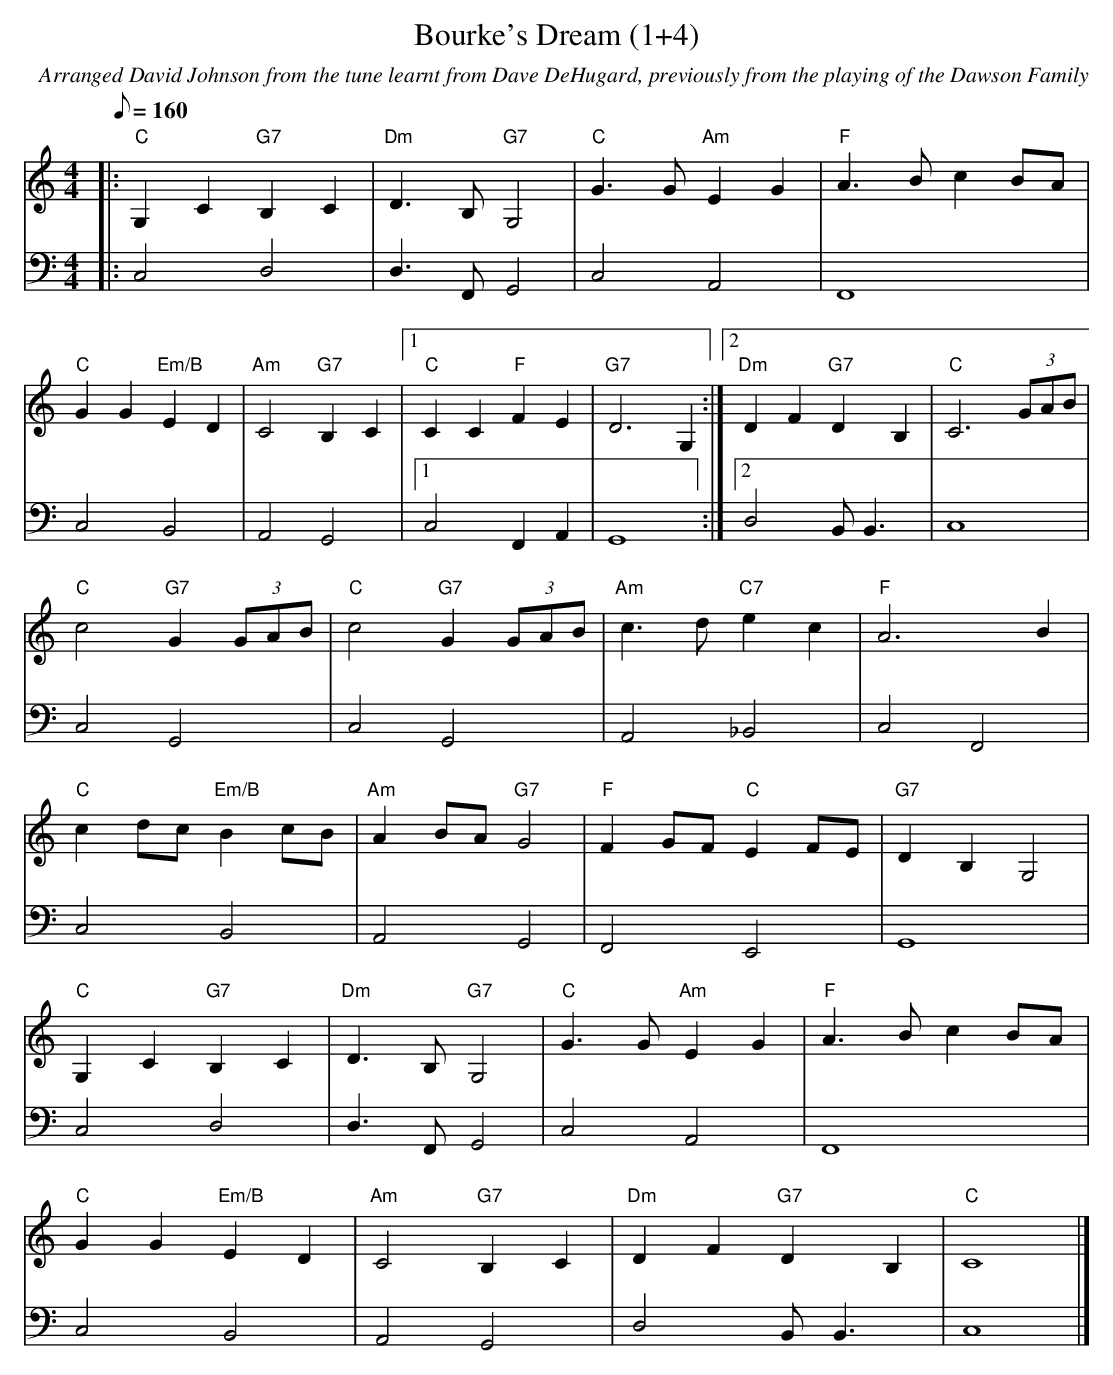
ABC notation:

X:1
T:Bourke's Dream (1+4)
M:4/4
L:1/8
Q:160
C:Arranged David Johnson from the tune learnt from Dave DeHugard, previously from the playing of the Dawson Family
K:Cmaj
V:1
|:"C"G,2C2"G7"B,2C2|"Dm"D3B,"G7"G,4|"C"G3G"Am"E2G2|"F"A3Bc2BA|
"C"G2G2"Em/B"E2D2|"Am"C4"G7"B,2C2|1"C"C2C2 "F"F2E2|"G7"D6G,2:|2"Dm"D2F2"G7"D2B,2|"C"C6(3GAB|
"C"c4"G7"G2 (3GAB|"C"c4"G7"G2 (3GAB|"Am"c3d"C7"e2c2|"F"A6B2|
"C"c2 dc"Em/B"B2 cB|"Am"A2BA"G7"G4|"F"F2GF"C"E2FE|"G7"D2B,2G,4|
"C"G,2C2"G7"B,2C2|"Dm"D3B,"G7"G,4|"C"G3G"Am"E2G2|"F"A3Bc2BA|
"C"G2G2"Em/B"E2D2|"Am"C4"G7"B,2C2|"Dm"D2F2"G7"D2B,2|"C"C8|]
V:2 clef=bass
|:C,4D,4|D,3F,,G,,4|C,4A,,4|F,,8|
C,4B,,4|A,,4G,,4|1C,4F,,2A,,2|G,,8:|2D,4B,,B,,3|C,8|
C,4G,,4|C,4G,,4|A,,4_B,,4|C,4F,,4|
C,4B,,4|A,,4G,,4|F,,4E,,4|G,,8|
C,4D,4|D,3F,,G,,4|C,4A,,4|F,,8|
C,4B,,4|A,,4G,,4|D,4B,,B,,3|C,8|]
